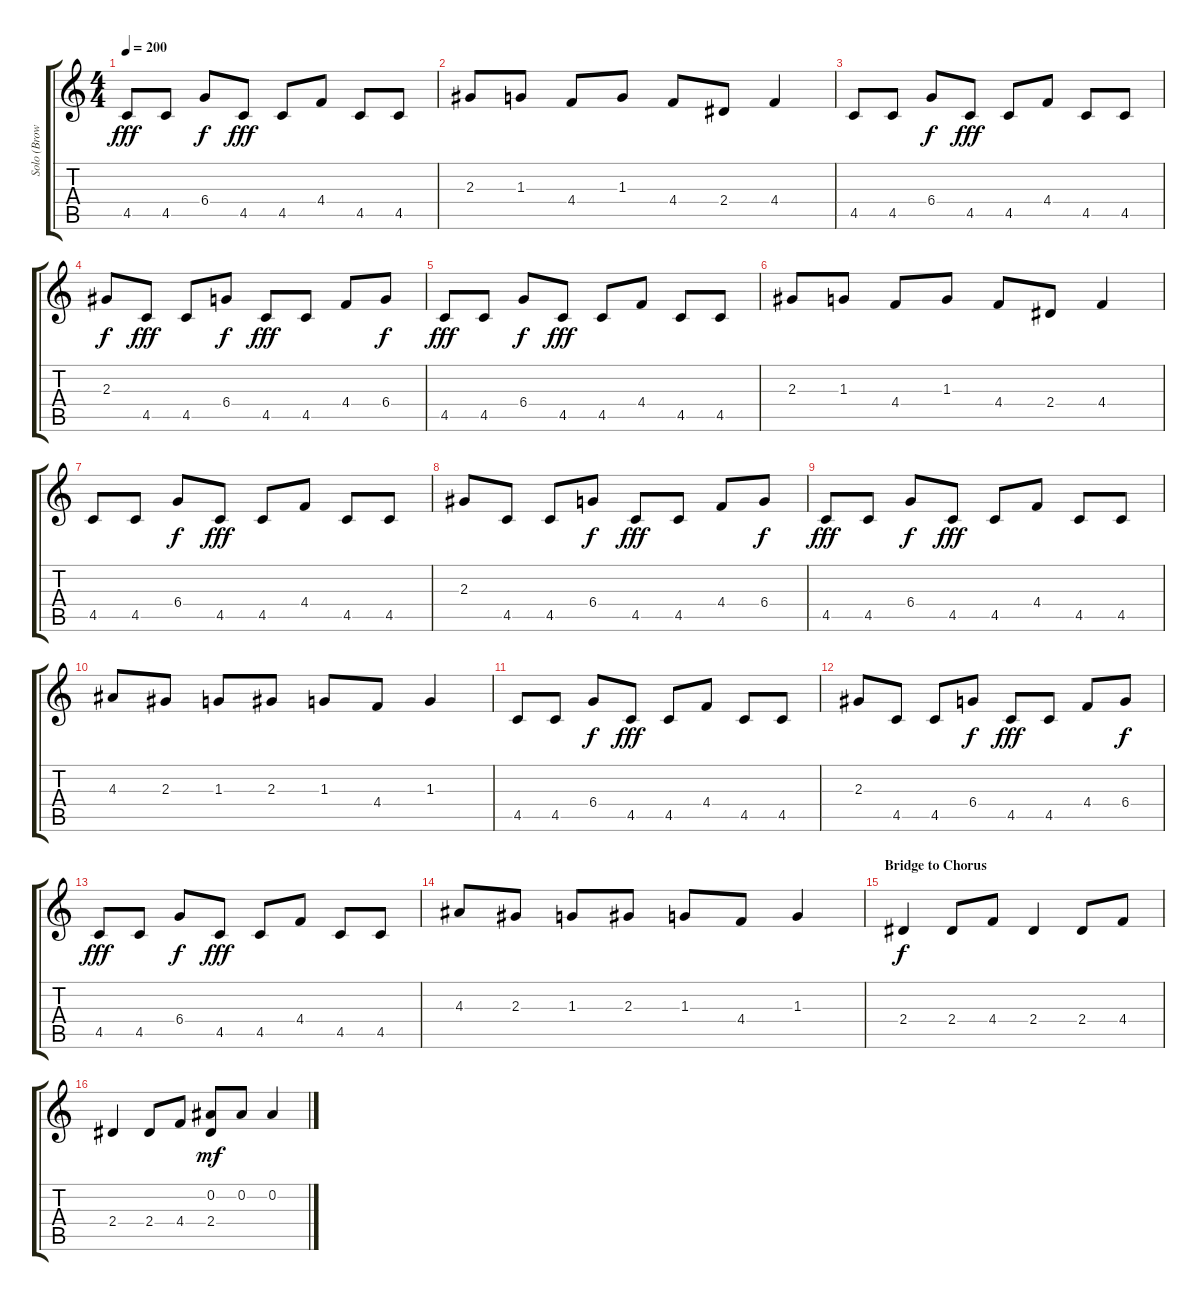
\track ("Solo (Brownsound)" "Solo (Brow") {instrument overdrivenguitar}
\staff {score tabs}
\tuning (Eb4 Bb3 Gb3 Db3 Ab2 Eb2) {hide}
\ts (4 4)
\tempo 200
\clef g2
\ks c
4.5.8{dy fff} 4.5.8 6.4.8{dy f} 4.5.8{dy fff} 4.5.8 4.4.8 4.5.8 4.5.8 |
2.3.8 1.3.8 4.4.8 1.3.8 4.4.8 2.4.8 4.4.4 |
4.5.8 4.5.8 6.4.8{dy f} 4.5.8{dy fff} 4.5.8 4.4.8 4.5.8 4.5.8 |
2.3.8{dy f} 4.5.8{dy fff} 4.5.8 6.4.8{dy f} 4.5.8{dy fff} 4.5.8 4.4.8 6.4.8{dy f} |
4.5.8{dy fff} 4.5.8 6.4.8{dy f} 4.5.8{dy fff} 4.5.8 4.4.8 4.5.8 4.5.8 |
2.3.8 1.3.8 4.4.8 1.3.8 4.4.8 2.4.8 4.4.4 |
4.5.8 4.5.8 6.4.8{dy f} 4.5.8{dy fff} 4.5.8 4.4.8 4.5.8 4.5.8 |
2.3.8 4.5.8 4.5.8 6.4.8{dy f} 4.5.8{dy fff} 4.5.8 4.4.8 6.4.8{dy f} |
4.5.8{dy fff} 4.5.8 6.4.8{dy f} 4.5.8{dy fff} 4.5.8 4.4.8 4.5.8 4.5.8 |
4.3.8 2.3.8 1.3.8 2.3.8 1.3.8 4.4.8 1.3.4 |
4.5.8 4.5.8 6.4.8{dy f} 4.5.8{dy fff} 4.5.8 4.4.8 4.5.8 4.5.8 |
2.3.8 4.5.8 4.5.8 6.4.8{dy f} 4.5.8{dy fff} 4.5.8 4.4.8 6.4.8{dy f} |
4.5.8{dy fff} 4.5.8 6.4.8{dy f} 4.5.8{dy fff} 4.5.8 4.4.8 4.5.8 4.5.8 |
4.3.8 2.3.8 1.3.8 2.3.8 1.3.8 4.4.8 1.3.4 |
\section ("" "Bridge to Chorus")
2.4.4{dy f} 2.4.8 4.4.8 2.4.4 2.4.8 4.4.8 |
2.4.4 2.4.8 4.4.8 (0.2 2.4).8{dy mf} 0.2.8 0.2.4
